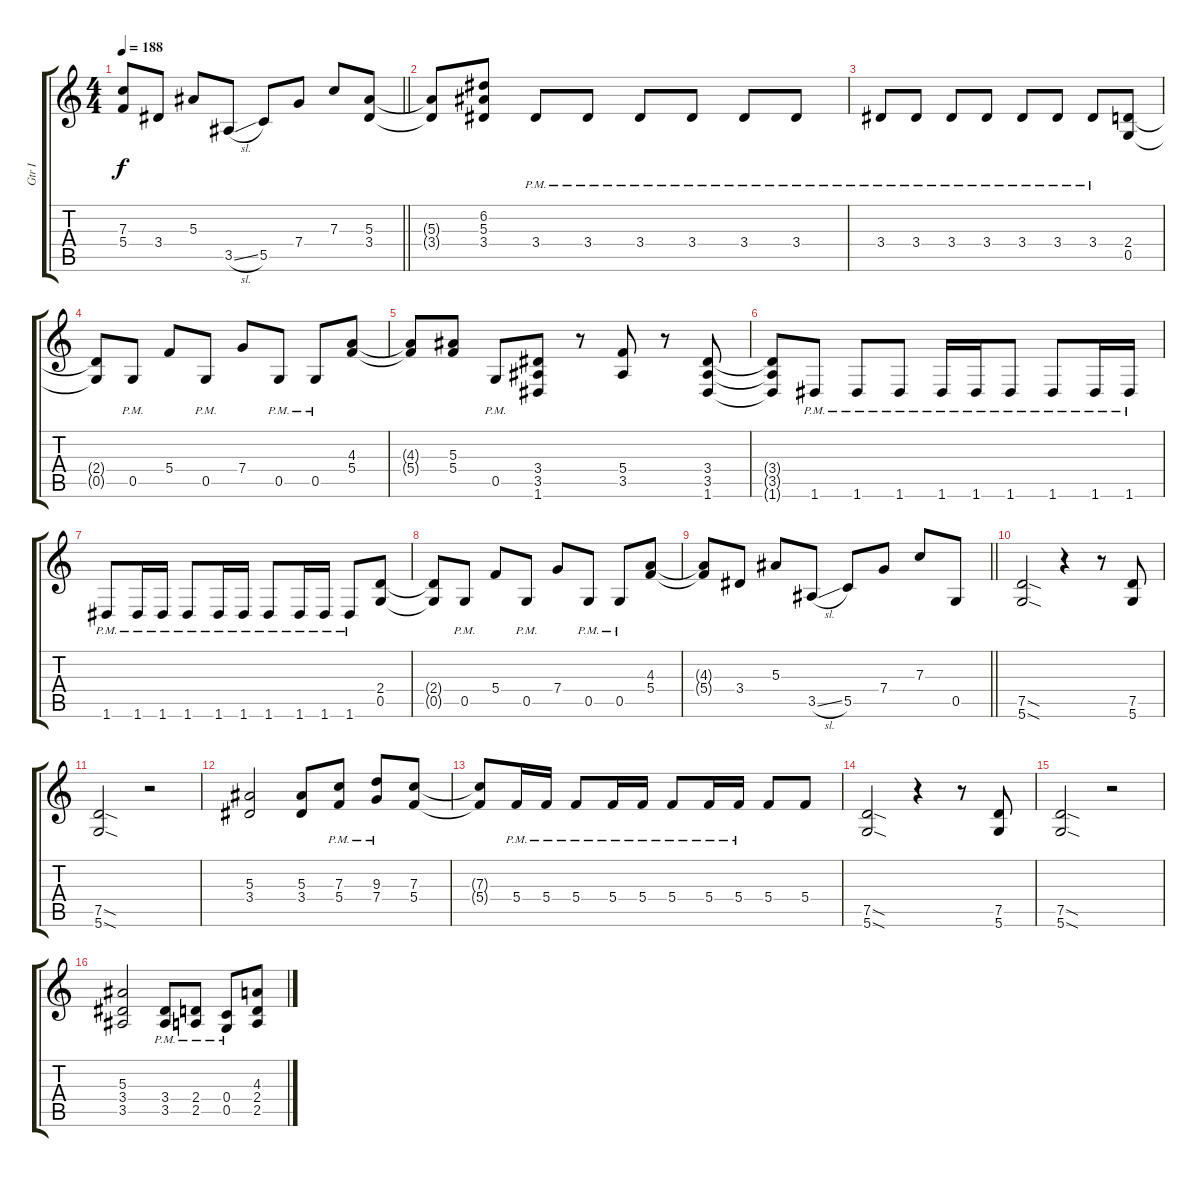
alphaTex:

\track ("Gtr I" "Gtr I") {instrument distortionguitar}
\staff {score tabs}
\tuning (D4 A3 F3 C3 G2 D2) {hide}
\ts (4 4)
\tempo 188
\clef g2
\barLineRight lightlight
\ks c
(7.3{t} 5.4{t}).8{dy f} 3.4.8 5.3.8 3.5{sl}.8 5.5.8 7.4.8 7.3.8 (5.3 3.4).8 |
(5.3{t} 3.4{t}).8 (6.2 5.3 3.4).8 3.4{pm}.8 3.4{pm}.8 3.4{pm}.8 3.4{pm}.8 3.4{pm}.8 3.4{pm}.8 |
3.4{pm}.8 3.4{pm}.8 3.4{pm}.8 3.4{pm}.8 3.4{pm}.8 3.4{pm}.8 3.4{pm}.8 (2.4 0.5).8 |
(2.4{t} 0.5{t}).8 0.5{pm}.8 5.4.8 0.5{pm}.8 7.4.8 0.5{pm}.8 0.5{pm}.8 (4.3 5.4).8 |
(4.3{t} 5.4{t}).8 (5.3 5.4).8 0.5{pm}.8 (3.4 3.5 1.6).8 r.8 (5.4 3.5).8 r.8 (3.4 3.5 1.6).8 |
(3.4{t} 3.5{t} 1.6{t}).8 1.6{pm}.8 1.6{pm}.8 1.6{pm}.8 1.6{pm}.16 1.6{pm}.16 1.6{pm}.8 1.6{pm}.8 1.6{pm}.16 1.6{pm}.16 |
1.6{pm}.8 1.6{pm}.16 1.6{pm}.16 1.6{pm}.8 1.6{pm}.16 1.6{pm}.16 1.6{pm}.8 1.6{pm}.16 1.6{pm}.16 1.6{pm}.8 (2.4 0.5).8 |
(2.4{t} 0.5{t}).8 0.5{pm}.8 5.4.8 0.5{pm}.8 7.4.8 0.5{pm}.8 0.5{pm}.8 (4.3 5.4).8 |
\barLineRight lightlight
(4.3{t} 5.4{t}).8 3.4.8 5.3.8 3.5{sl}.8 5.5.8 7.4.8 7.3.8 0.5.8 |
(7.5{sod} 5.6{sod}).2 r.4 r.8 (7.5 5.6).8 |
(7.5{sod} 5.6{sod}).2 r.2 |
(5.3 3.4).2 (5.3 3.4).8 (7.3{pm} 5.4{pm}).8 (9.3{pm} 7.4{pm}).8 (7.3 5.4).8 |
(7.3{t} 5.4{t}).8 5.4{pm}.16 5.4{pm}.16 5.4{pm}.8 5.4{pm}.16 5.4{pm}.16 5.4{pm}.8 5.4{pm}.16 5.4{pm}.16 5.4.8 5.4.8 |
(7.5{sod} 5.6{sod}).2 r.4 r.8 (7.5 5.6).8 |
(7.5{sod} 5.6{sod}).2 r.2 |
(5.3 3.4 3.5).2 (3.4{pm} 3.5{pm}).8 (2.4{pm} 2.5{pm}).8 (0.4{pm} 0.5{pm}).8 (4.3 2.4 2.5).8
